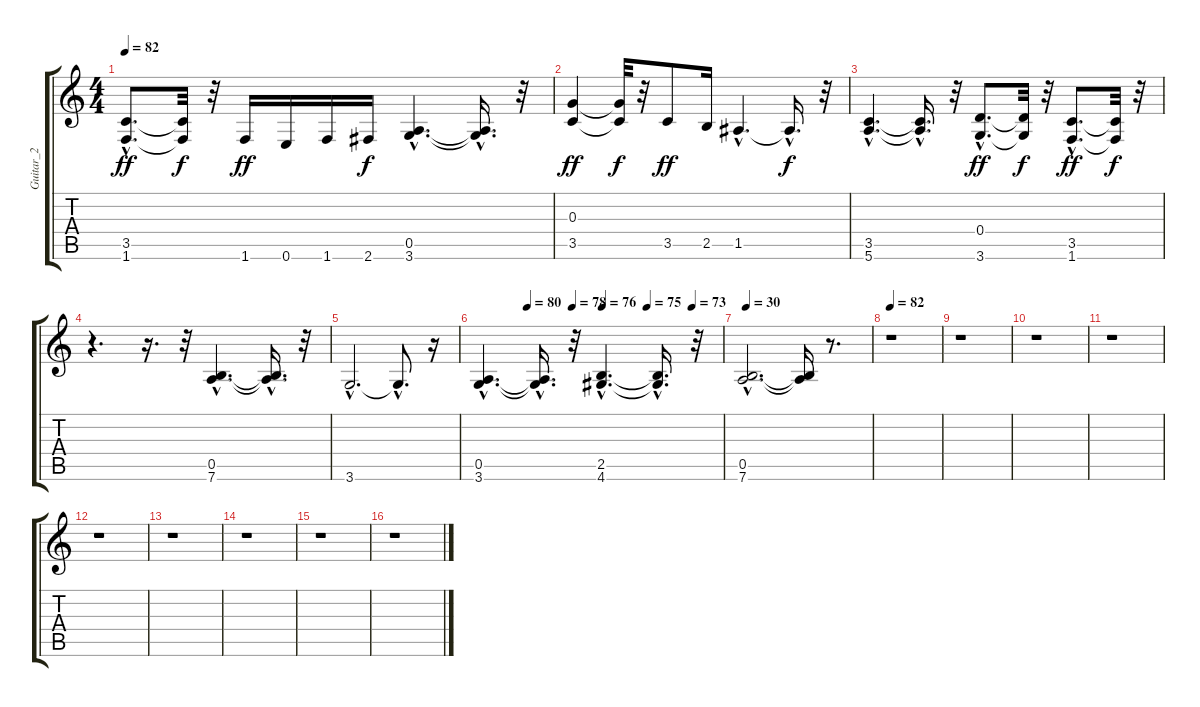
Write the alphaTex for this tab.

\track ("Guitar_2" "Guitar_2") {instrument acousticguitarsteel}
\staff {score tabs}
\tuning (E4 B3 G3 D3 A2 E2) {hide}
\ts (4 4)
\tempo 82
\clef g2
\ks c
(3.5{hac} 1.6{hac}).8{d dy ff} (3.5{t} 1.6{t}).32{dy f} r.32 1.6.16{dy ff} 0.6.16 1.6.16 2.6.16{dy f} (0.5{hac} 3.6{hac}).4{d} (0.5{hac t} 3.6{hac t}).16{d} r.32 |
(0.3 3.5).4{dy ff} (0.3{t} 3.5{t}).32{dy f} r.32 3.5.8{dy ff} 2.5.16 1.5{hac}.4{d} 1.5{hac t}.16{d dy f} r.32 |
(3.5{hac} 5.6{hac}).4{d} (3.5{hac t} 5.6{hac t}).16{d} r.32 (0.4{hac} 3.6{hac}).8{d dy ff} (0.4{t} 3.6{t}).32{dy f} r.32 (3.5{hac} 1.6{hac}).8{d dy ff} (3.5{t} 1.6{t}).32{dy f} r.32 |
r.4{d} r.16{d} r.32 (0.5{hac} 7.6{hac}).4{d} (0.5{hac t} 7.6{hac t}).16{d} r.32 |
3.6{hac}.2{d} 3.6{hac t}.8{d} r.16 |
\tempo (80 0.1875)
\tempo (78 0.375)
\tempo (76 0.5)
\tempo (75 0.6875)
\tempo (73 0.875)
(0.5{hac} 3.6{hac}).4{d} (0.5{hac t} 3.6{hac t}).16{d} r.32 (2.5{hac} 4.6{hac}).4{d} (2.5{hac t} 4.6{hac t}).16{d} r.32 |
\tempo 30
(0.5{hac} 7.6{hac}).2{d} (0.5{t} 7.6{t}).16 r.8{d} |
\tempo 82
r.1 |
r.1 |
r.1 |
r.1 |
r.1 |
r.1 |
r.1 |
r.1 |
r.1
